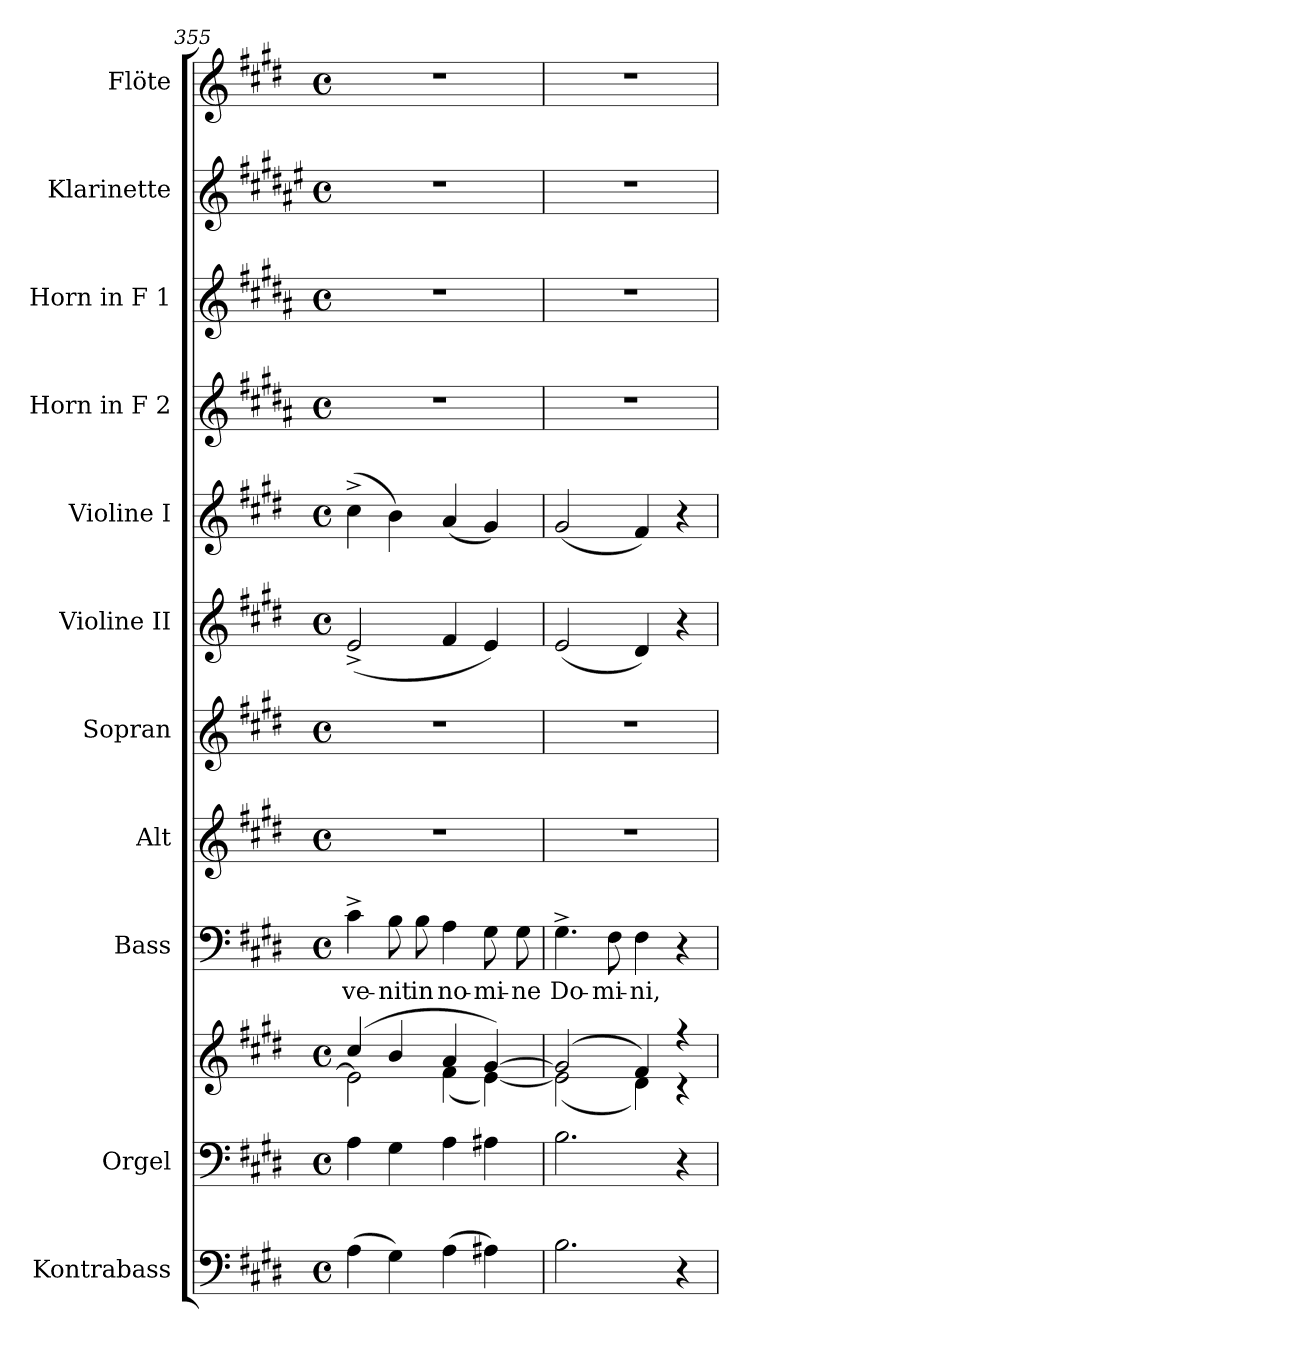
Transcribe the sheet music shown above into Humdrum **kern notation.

**kern	**kern	**kern	**kern	**text	**kern	**kern	**kern	**kern	**kern	**kern	**kern	**kern
*part11	*part10	*part10	*part9	*part9	*part8	*part7	*part6	*part5	*part4	*part3	*part2	*part1
*staff12	*staff11	*staff10	*staff9	*staff9	*staff8	*staff7	*staff6	*staff5	*staff4	*staff3	*staff2	*staff1
*I"Kontrabass	*I"Orgel	*	*I"Bass	*	*I"Alt	*I"Sopran	*I"Violine II	*I"Violine I	*I"Horn in F 2	*I"Horn in F 1	*I"Klarinette	*I"Flöte
*I'Kb.	*I'Org.	*	*I'B.	*	*I'A.	*I'S.	*I'Vl. II	*I'Vl. I	*	*	*I'Kl.	*I'Fl.
!!LO:PB:g=z
*clefF4	*clefF4	*clefG2	*clefF4	*	*clefG2	*clefG2	*clefG2	*clefG2	*clefG2	*clefG2	*clefG2	*clefG2
*ITrd7c12	*	*	*	*	*	*	*	*	*ITrd4c7	*ITrd4c7	*ITrd1c2	*
*k[f#c#g#d#]	*k[f#c#g#d#]	*k[f#c#g#d#]	*k[f#c#g#d#]	*	*k[f#c#g#d#]	*k[f#c#g#d#]	*k[f#c#g#d#]	*k[f#c#g#d#]	*k[f#c#g#d#]	*k[f#c#g#d#]	*k[f#c#g#d#]	*k[f#c#g#d#]
*E:	*E:	*E:	*E:	*	*E:	*E:	*E:	*E:	*E:	*E:	*E:	*E:
*M4/4	*M4/4	*M4/4	*M4/4	*	*M4/4	*M4/4	*M4/4	*M4/4	*M4/4	*M4/4	*M4/4	*M4/4
*met(c)	*met(c)	*met(c)	*met(c)	*	*met(c)	*met(c)	*met(c)	*met(c)	*met(c)	*met(c)	*met(c)	*met(c)
=355	=355	=355	=355	=355	=355	=355	=355	=355	=355	=355	=355	=355
*	*	*^	*	*	*	*	*	*	*	*	*	*
!	!	!	!	!	!LO:LY:b	!	!	!	!	!	!	!	!
(>4AA\	4A\	(4cc#/	2e\]	4c#^>\	ve-	1r	1r	(<2e^</	(>4cc#^>\	1r	1r	1r	1r
!	!	!	!	!	!LO:LY:b	!	!	!	!	!	!	!	!
4GG#\)	4G#\	4b/	.	8B\	-nit	.	.	.	4b\)	.	.	.	.
!	!	!	!	!	!LO:LY:b	!	!	!	!	!	!	!	!
.	.	.	.	8B\	in	.	.	.	.	.	.	.	.
!	!	!	!	!	!LO:LY:b	!	!	!	!	!	!	!	!
(>4AA\	4A\	4a/	(<4f#\	4A\	no-	.	.	4f#/	(<4a/	.	.	.	.
!	!	!	!	!	!LO:LY:b	!	!	!	!	!	!	!	!
4AA#X\)	4A#X\	[>4g#/)	[<4e\)	8G#\	-mi-	.	.	4e/)	4g#/)	.	.	.	.
!	!	!	!	!	!LO:LY:b	!	!	!	!	!	!	!	!
.	.	.	.	8G#\	-ne	.	.	.	.	.	.	.	.
=356	=356	=356	=356	=356	=356	=356	=356	=356	=356	=356	=356	=356	=356
!	!	!	!	!	!LO:LY:b	!	!	!	!	!	!	!	!
2.BB\	2.B\	(2g#/]	(<2e\]	4.G#^>\	Do-	1r	1r	(<2e/	(<2g#/	1r	1r	1r	1r
!	!	!	!	!	!LO:LY:b	!	!	!	!	!	!	!	!
.	.	.	.	8F#\	-mi-	.	.	.	.	.	.	.	.
!	!	!	!	!	!LO:LY:b	!	!	!	!	!	!	!	!
.	.	4f#/)	4d#\)	4F#\	-ni,	.	.	4d#/)	4f#/)	.	.	.	.
4r	4r	4r	4r	4r	.	.	.	4r	4r	.	.	.	.
*	*	*v	*v	*	*	*	*	*	*	*	*	*	*
=	=	=	=	=	=	=	=	=	=	=	=	=
*-	*-	*-	*-	*-	*-	*-	*-	*-	*-	*-	*-	*-
